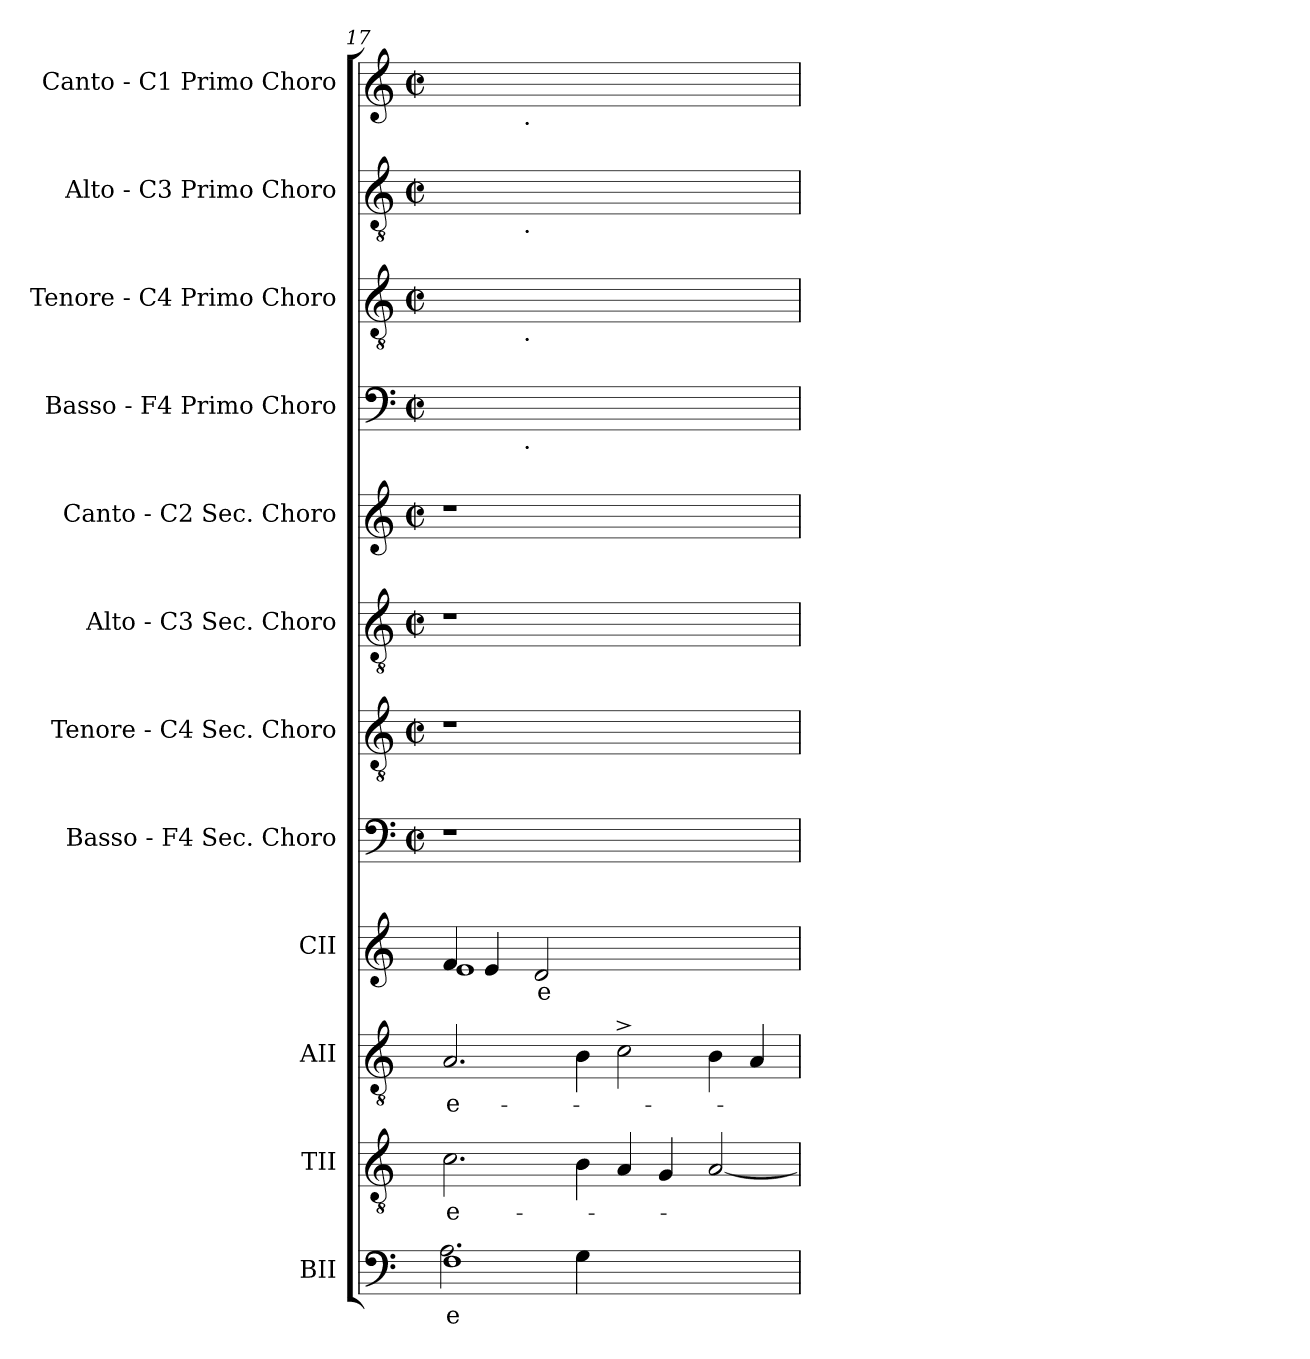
**kern	**text	**kern	**text	**kern	**text	**kern	**text	**kern	**kern	**kern	**kern	**kern	**kern	**kern	**kern
*part12	*part12	*part11	*part11	*part10	*part10	*part9	*part9	*part8	*part7	*part6	*part5	*part4	*part3	*part2	*part1
*staff12	*staff12	*staff11	*staff11	*staff10	*staff10	*staff9	*staff9	*staff8	*staff7	*staff6	*staff5	*staff4	*staff3	*staff2	*staff1
*I"BII	*	*I"TII	*	*I"AII	*	*I"CII	*	*I"Basso - F4  Sec. Choro	*I"Tenore - C4  Sec. Choro	*I"Alto - C3  Sec. Choro	*I"Canto - C2  Sec. Choro	*I"Basso - F4  Primo Choro	*I"Tenore - C4  Primo Choro	*I"Alto - C3  Primo Choro	*I"Canto - C1  Primo Choro
*I'BII	*	*I'TII	*	*I'AII	*	*I'CII	*	*I'Ch	*I'Ch	*I'Ch	*I'Ch	*I'BI	*I'TI	*I'AI	*I'CI
*clefF4	*	*clefGv2	*	*clefGv2	*	*clefG2	*	*clefF4	*clefGv2	*clefGv2	*clefG2	*clefF4	*clefGv2	*clefGv2	*clefG2
*	*	*	*	*	*	*	*	*M2/2	*M2/2	*M2/2	*M2/2	*M2/2	*M2/2	*M2/2	*M2/2
*	*	*	*	*	*	*	*	*met(c|)	*met(c|)	*met(c|)	*met(c|)	*met(c|)	*met(c|)	*met(c|)	*met(c|)
=17	=17	=17	=17	=17	=17	=17	=17	=17	=17	=17	=17	=17	=17	=17	=17
*^	*	*	*	*	*	*	*	*	*	*	*	*	*	*	*
!	!	!LO:LY:b:cj	!	!LO:LY:b:cj	!	!LO:LY:b:cj	!	!	!	!	!	!	!	!	!	!
*	*	*	*	*	*	*	*^	*	*	*	*	*	*	*	*	*
1F	2.A\	e-	2.c\	e-	2.A/	e-	4f/	1e	.	1r	1r	1r	1r	4...ryy	4...ryy	4...ryy	4...ryy
.	.	.	.	.	.	.	4e/	.	.	.	.	.	.	.	.	.	.
!	!	!	!	!	!	!	!	!	!	!	!	!	!	!	!	!	!LO:TX:b:t=.
!	!	!	!	!	!	!	!	!	!	!	!	!	!	!	!	!LO:TX:b:t=.	!
!	!	!	!	!	!	!	!	!	!	!	!	!	!	!	!LO:TX:b:t=.	!	!
!	!	!	!	!	!	!	!	!	!	!	!	!	!	!LO:TX:b:t=.	!	!	!
.	.	.	.	.	.	.	.	.	.	.	.	.	.	1ryy	1ryy	1ryy	1ryy
!	!	!	!	!	!	!	!	!	!LO:LY:b:cj	!	!	!	!	!	!	!	!
.	.	.	.	.	.	.	2d/	.	e-	.	.	.	.	.	.	.	.
.	4G\	.	4B\	.	4B\	.	.	.	.	.	.	.	.	.	.	.	.
1ryy	1ryy	.	4A/	.	2c^<\	.	1ryy	1ryy	.	1ryy	1ryy	1ryy	1ryy	.	.	.	.
.	.	.	4G/	.	.	.	.	.	.	.	.	.	.	.	.	.	.
.	.	.	.	.	.	.	.	.	.	.	.	.	.	2ryy	2ryy	2ryy	2ryy
.	.	.	[<2A/	.	4B\	.	.	.	.	.	.	.	.	.	.	.	.
.	.	.	.	.	4A/	.	.	.	.	.	.	.	.	.	.	.	.
.	.	.	.	.	.	.	.	.	.	.	.	.	.	32ryy	32ryy	32ryy	32ryy
*v	*v	*	*	*	*	*	*v	*v	*	*	*	*	*	*	*	*	*
=	=	=	=	=	=	=	=	=	=	=	=	=	=	=	=
*-	*-	*-	*-	*-	*-	*-	*-	*-	*-	*-	*-	*-	*-	*-	*-
